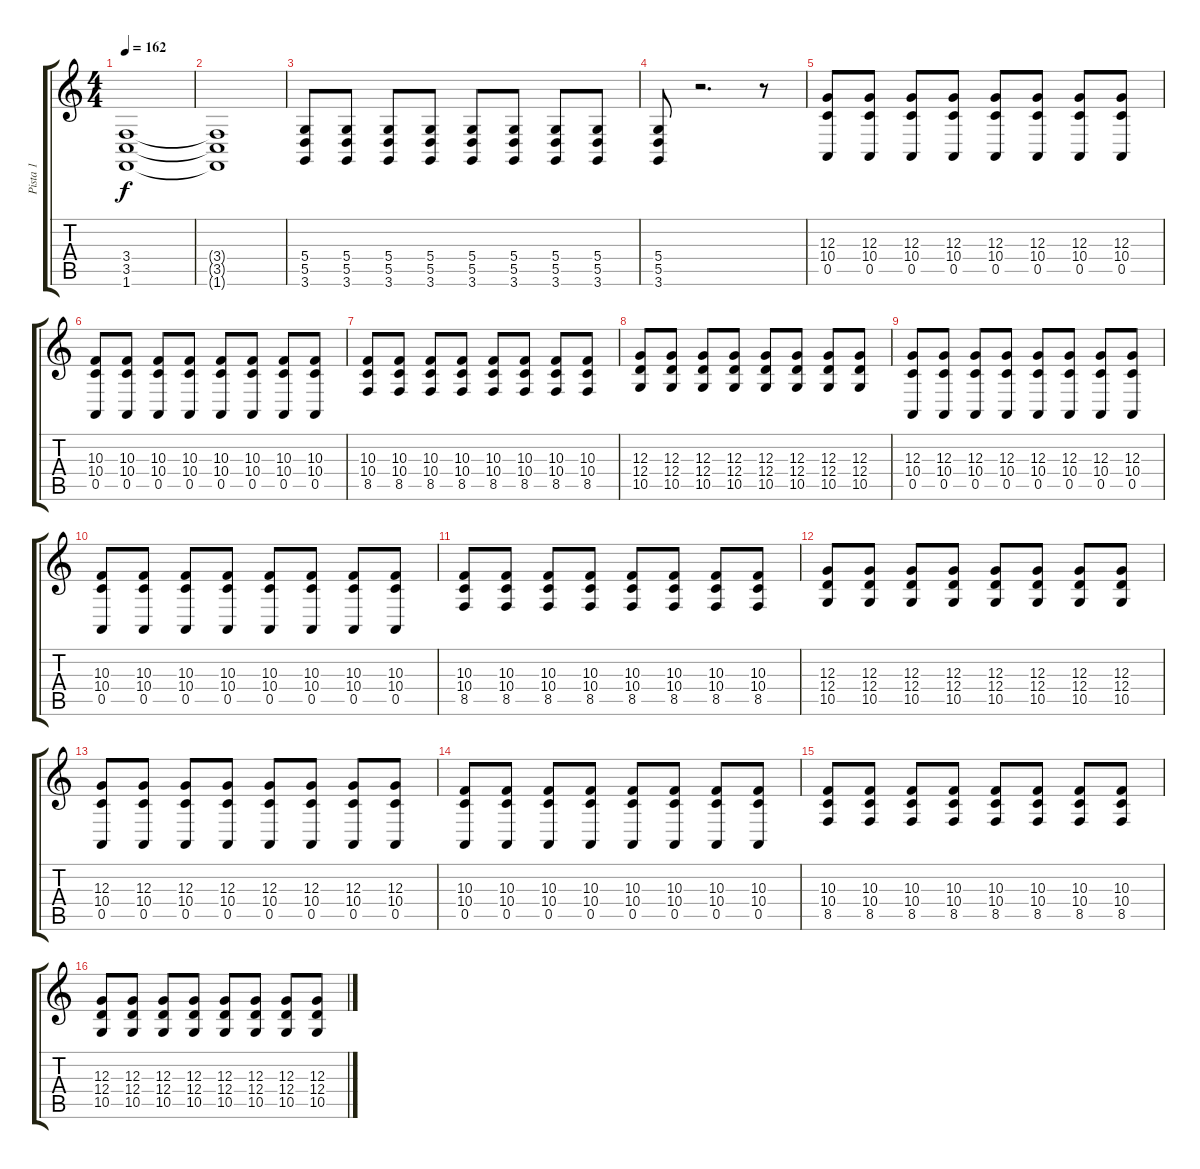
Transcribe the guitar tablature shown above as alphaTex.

\track ("Pista 1" "Pista 1") {instrument lead5charang}
\staff {score tabs}
\tuning (E4 B3 G3 D3 A2 E2) {hide}
\ts (4 4)
\tempo 162
\clef g2
\ks c
(3.4 3.5 1.6).1{dy f} |
(3.4{t} 3.5{t} 1.6{t}).1 |
(5.4 5.5 3.6).8 (5.4 5.5 3.6).8 (5.4 5.5 3.6).8 (5.4 5.5 3.6).8 (5.4 5.5 3.6).8 (5.4 5.5 3.6).8 (5.4 5.5 3.6).8 (5.4 5.5 3.6).8 |
(5.4 5.5 3.6).8 r.2{d} r.8 |
(12.3 10.4 0.5).8 (12.3 10.4 0.5).8 (12.3 10.4 0.5).8 (12.3 10.4 0.5).8 (12.3 10.4 0.5).8 (12.3 10.4 0.5).8 (12.3 10.4 0.5).8 (12.3 10.4 0.5).8 |
(10.3 10.4 0.5).8 (10.3 10.4 0.5).8 (10.3 10.4 0.5).8 (10.3 10.4 0.5).8 (10.3 10.4 0.5).8 (10.3 10.4 0.5).8 (10.3 10.4 0.5).8 (10.3 10.4 0.5).8 |
(10.3 10.4 8.5).8 (10.3 10.4 8.5).8 (10.3 10.4 8.5).8 (10.3 10.4 8.5).8 (10.3 10.4 8.5).8 (10.3 10.4 8.5).8 (10.3 10.4 8.5).8 (10.3 10.4 8.5).8 |
(12.3 12.4 10.5).8 (12.3 12.4 10.5).8 (12.3 12.4 10.5).8 (12.3 12.4 10.5).8 (12.3 12.4 10.5).8 (12.3 12.4 10.5).8 (12.3 12.4 10.5).8 (12.3 12.4 10.5).8 |
(12.3 10.4 0.5).8 (12.3 10.4 0.5).8 (12.3 10.4 0.5).8 (12.3 10.4 0.5).8 (12.3 10.4 0.5).8 (12.3 10.4 0.5).8 (12.3 10.4 0.5).8 (12.3 10.4 0.5).8 |
(10.3 10.4 0.5).8 (10.3 10.4 0.5).8 (10.3 10.4 0.5).8 (10.3 10.4 0.5).8 (10.3 10.4 0.5).8 (10.3 10.4 0.5).8 (10.3 10.4 0.5).8 (10.3 10.4 0.5).8 |
(10.3 10.4 8.5).8 (10.3 10.4 8.5).8 (10.3 10.4 8.5).8 (10.3 10.4 8.5).8 (10.3 10.4 8.5).8 (10.3 10.4 8.5).8 (10.3 10.4 8.5).8 (10.3 10.4 8.5).8 |
(12.3 12.4 10.5).8 (12.3 12.4 10.5).8 (12.3 12.4 10.5).8 (12.3 12.4 10.5).8 (12.3 12.4 10.5).8 (12.3 12.4 10.5).8 (12.3 12.4 10.5).8 (12.3 12.4 10.5).8 |
(12.3 10.4 0.5).8 (12.3 10.4 0.5).8 (12.3 10.4 0.5).8 (12.3 10.4 0.5).8 (12.3 10.4 0.5).8 (12.3 10.4 0.5).8 (12.3 10.4 0.5).8 (12.3 10.4 0.5).8 |
(10.3 10.4 0.5).8 (10.3 10.4 0.5).8 (10.3 10.4 0.5).8 (10.3 10.4 0.5).8 (10.3 10.4 0.5).8 (10.3 10.4 0.5).8 (10.3 10.4 0.5).8 (10.3 10.4 0.5).8 |
(10.3 10.4 8.5).8 (10.3 10.4 8.5).8 (10.3 10.4 8.5).8 (10.3 10.4 8.5).8 (10.3 10.4 8.5).8 (10.3 10.4 8.5).8 (10.3 10.4 8.5).8 (10.3 10.4 8.5).8 |
(12.3 12.4 10.5).8 (12.3 12.4 10.5).8 (12.3 12.4 10.5).8 (12.3 12.4 10.5).8 (12.3 12.4 10.5).8 (12.3 12.4 10.5).8 (12.3 12.4 10.5).8 (12.3 12.4 10.5).8
